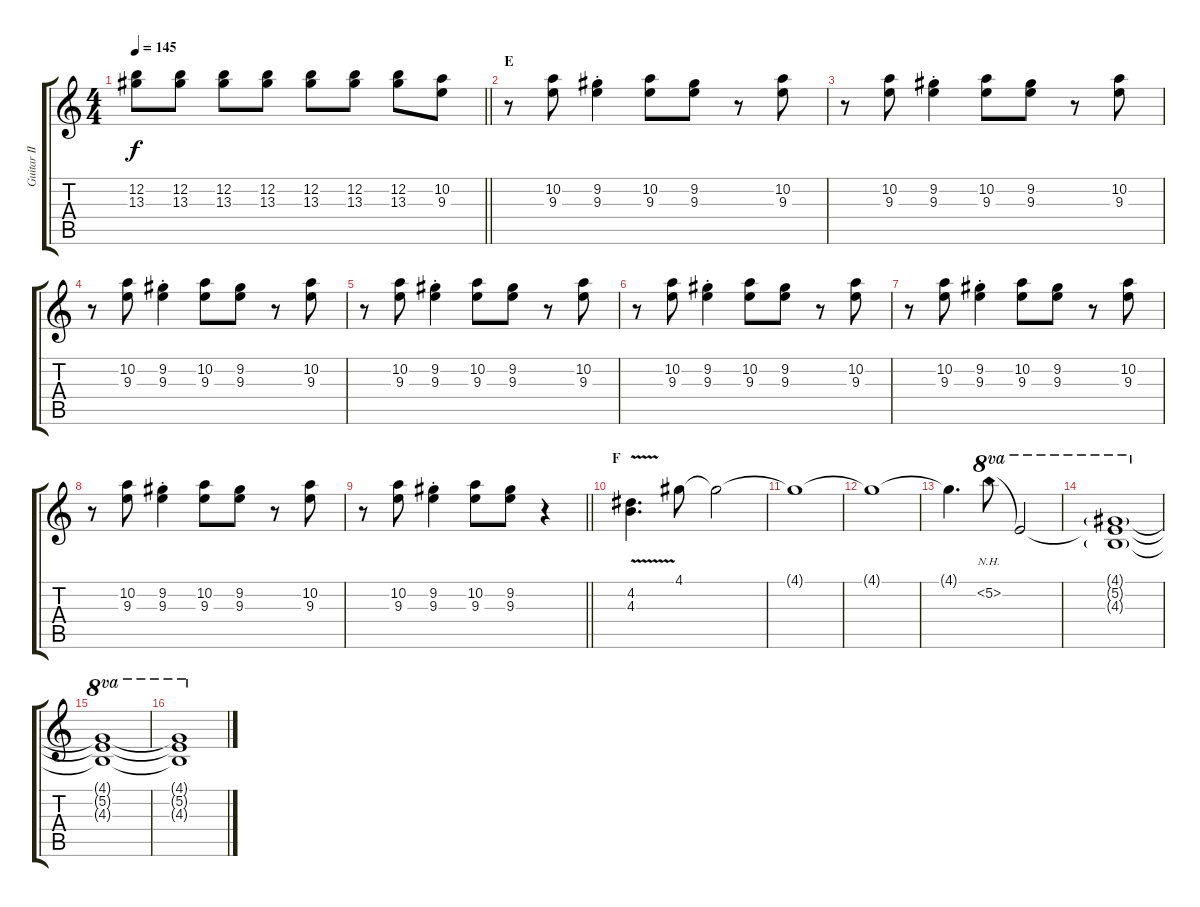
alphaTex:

\track ("Guitar II - Kita" "Guitar II ") {instrument overdrivenguitar}
\staff {score tabs}
\tuning (E4 B3 G3 D3 A2 E2) {hide}
\ts (4 4)
\tempo 145
\clef g2
\barLineRight lightlight
\ks c
(12.2{t} 13.3{t}).8{dy f} (12.2 13.3).8 (12.2 13.3).8 (12.2 13.3).8 (12.2 13.3).8 (12.2 13.3).8 (12.2 13.3).8 (10.2 9.3).8 |
\section ("" "E")
r.8 (10.2 9.3).8 (9.2{st} 9.3{st}).4 (10.2 9.3).8 (9.2 9.3).8 r.8 (10.2 9.3).8 |
r.8 (10.2 9.3).8 (9.2{st} 9.3{st}).4 (10.2 9.3).8 (9.2 9.3).8 r.8 (10.2 9.3).8 |
r.8 (10.2 9.3).8 (9.2{st} 9.3{st}).4 (10.2 9.3).8 (9.2 9.3).8 r.8 (10.2 9.3).8 |
r.8 (10.2 9.3).8 (9.2{st} 9.3{st}).4 (10.2 9.3).8 (9.2 9.3).8 r.8 (10.2 9.3).8 |
r.8 (10.2 9.3).8 (9.2{st} 9.3{st}).4 (10.2 9.3).8 (9.2 9.3).8 r.8 (10.2 9.3).8 |
r.8 (10.2 9.3).8 (9.2{st} 9.3{st}).4 (10.2 9.3).8 (9.2 9.3).8 r.8 (10.2 9.3).8 |
r.8 (10.2 9.3).8 (9.2{st} 9.3{st}).4 (10.2 9.3).8 (9.2 9.3).8 r.8 (10.2 9.3).8 |
\barLineRight lightlight
r.8 (10.2 9.3).8 (9.2{st} 9.3{st}).4 (10.2 9.3).8 (9.2 9.3).8 r.4 |
\section ("" "F")
(4.2{v} 4.3{v}).4{d instrument electricguitarjazz} 4.1.8 4.1{t}.2 |
4.1{t}.1 |
4.1{t}.1 |
4.1{t}.4{d} 5.2{nh}.8{ot 8va} 5.2{t}.2{ot 8va} |
(4.1{g} 5.2{t} 4.3{g}).1{ot 8va} |
(4.1{t} 5.2{t} 4.3{t}).1{ot 8va} |
(4.1{t} 5.2{t} 4.3{t}).1{ot 8va}
